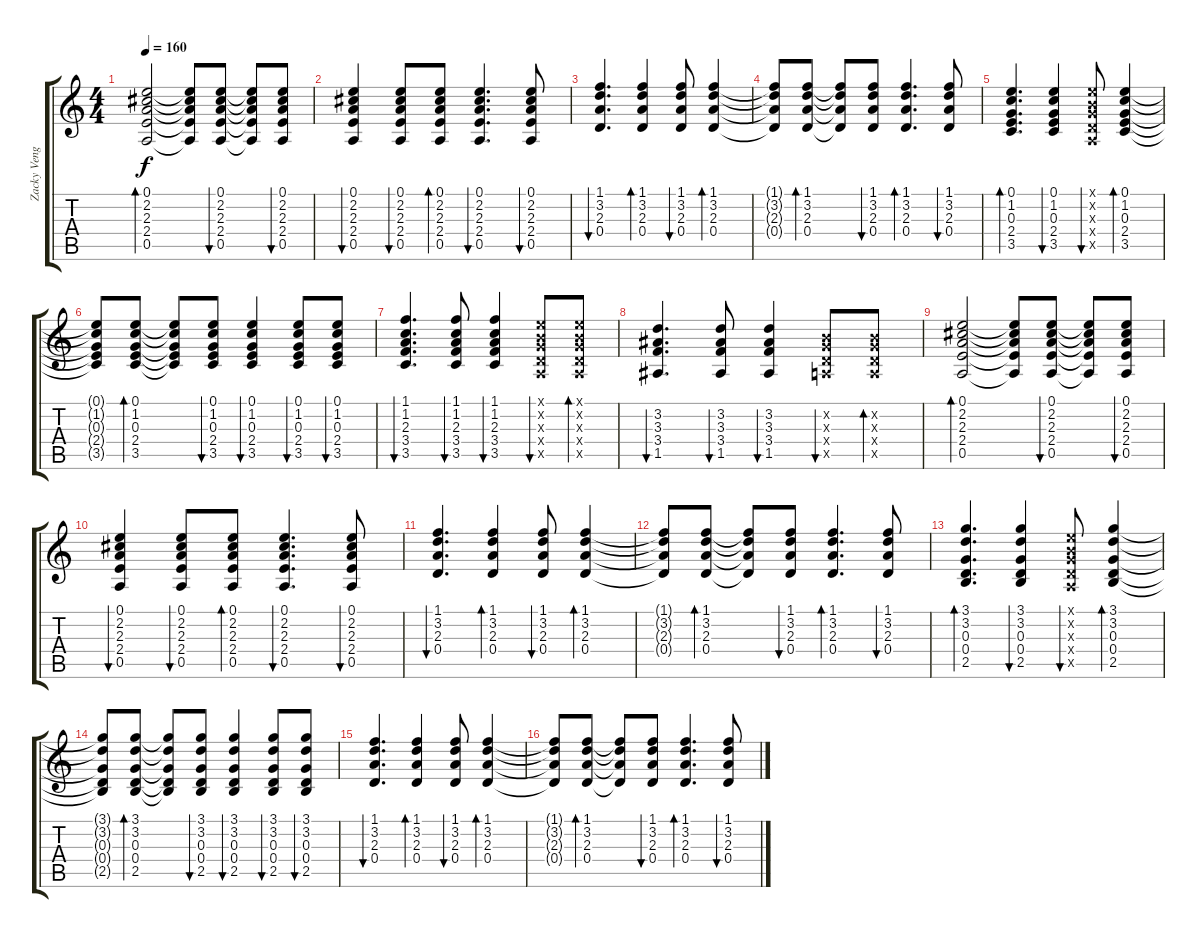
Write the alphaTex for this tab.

\track ("Zacky Vengeance Acoustic" "Zacky Veng") {instrument acousticguitarsteel}
\staff {score tabs}
\tuning (E4 B3 G3 D3 A2 D2) {hide}
\ts (4 4)
\tempo 160
\clef g2
\ks c
(0.1 2.2 2.3 2.4 0.5).2{bd 60 dy f} (0.1{t} 2.2{t} 2.3{t} 2.4{t} 0.5{t}).8 (0.1 2.2 2.3 2.4 0.5).8{bu 60} (0.1{t} 2.2{t} 2.3{t} 2.4{t} 0.5{t}).8 (0.1 2.2 2.3 2.4 0.5).8{bu 60} |
(0.1 2.2 2.3 2.4 0.5).4{bu 60} (0.1 2.2 2.3 2.4 0.5).8{bu 60} (0.1 2.2 2.3 2.4 0.5).8{bd 60} (0.1 2.2 2.3 2.4 0.5).4{d bu 60} (0.1 2.2 2.3 2.4 0.5).8{bu 60} |
(1.1 3.2 2.3 0.4).4{d bu 60} (1.1 3.2 2.3 0.4).4{bd 60} (1.1 3.2 2.3 0.4).8{bu 60} (1.1 3.2 2.3 0.4).4{bd 60} |
(1.1{t} 3.2{t} 2.3{t} 0.4{t}).8 (1.1 3.2 2.3 0.4).8{bd 60} (1.1{t} 3.2{t} 2.3{t} 0.4{t}).8 (1.1 3.2 2.3 0.4).8{bu 60} (1.1 3.2 2.3 0.4).4{d bd 60} (1.1 3.2 2.3 0.4).8{bu 60} |
(0.1 1.2 0.3 2.4 3.5).4{d bd 60} (0.1 1.2 0.3 2.4 3.5).4{bu 60} (0.1{x} 0.2{x} 0.3{x} 0.4{x} 0.5{x}).8{bu 60} (0.1 1.2 0.3 2.4 3.5).4{bd 60} |
(0.1{t} 1.2{t} 0.3{t} 2.4{t} 3.5{t}).8 (0.1 1.2 0.3 2.4 3.5).8{bd 60} (0.1{t} 1.2{t} 0.3{t} 2.4{t} 3.5{t}).8 (0.1 1.2 0.3 2.4 3.5).8{bu 60} (0.1 1.2 0.3 2.4 3.5).4{bu 60} (0.1 1.2 0.3 2.4 3.5).8{bu 60} (0.1 1.2 0.3 2.4 3.5).8{bu 60} |
(1.1 1.2 2.3 3.4 3.5).4{d bu 60} (1.1 1.2 2.3 3.4 3.5).8{bu 60} (1.1 1.2 2.3 3.4 3.5).4{bu 60} (0.1{x} 0.2{x} 0.3{x} 0.4{x} 0.5{x}).8{bu 60} (0.1{x} 0.2{x} 0.3{x} 0.4{x} 0.5{x}).8{bd 60} |
(3.2 3.3 3.4 1.5).4{d bu 60} (3.2 3.3 3.4 1.5).8{bu 60} (3.2 3.3 3.4 1.5).4{bu 60} (0.2{x} 0.3{x} 0.4{x} 0.5{x}).8{bu 60} (0.2{x} 0.3{x} 0.4{x} 0.5{x}).8{bd 60} |
(0.1 2.2 2.3 2.4 0.5).2{bd 60} (0.1{t} 2.2{t} 2.3{t} 2.4{t} 0.5{t}).8 (0.1 2.2 2.3 2.4 0.5).8{bu 60} (0.1{t} 2.2{t} 2.3{t} 2.4{t} 0.5{t}).8 (0.1 2.2 2.3 2.4 0.5).8{bu 60} |
(0.1 2.2 2.3 2.4 0.5).4{bu 60} (0.1 2.2 2.3 2.4 0.5).8{bu 60} (0.1 2.2 2.3 2.4 0.5).8{bd 60} (0.1 2.2 2.3 2.4 0.5).4{d bu 60} (0.1 2.2 2.3 2.4 0.5).8{bu 60} |
(1.1 3.2 2.3 0.4).4{d bu 60} (1.1 3.2 2.3 0.4).4{bd 60} (1.1 3.2 2.3 0.4).8{bu 60} (1.1 3.2 2.3 0.4).4{bd 60} |
(1.1{t} 3.2{t} 2.3{t} 0.4{t}).8 (1.1 3.2 2.3 0.4).8{bd 60} (1.1{t} 3.2{t} 2.3{t} 0.4{t}).8 (1.1 3.2 2.3 0.4).8{bu 60} (1.1 3.2 2.3 0.4).4{d bd 60} (1.1 3.2 2.3 0.4).8{bu 60} |
(3.1 3.2 0.3 0.4 2.5).4{d bd 60} (3.1 3.2 0.3 0.4 2.5).4{bu 60} (0.1{x} 0.2{x} 0.3{x} 0.4{x} 0.5{x}).8{bu 60} (3.1 3.2 0.3 0.4 2.5).4{bd 60} |
(3.1{t} 3.2{t} 0.3{t} 0.4{t} 2.5{t}).8 (3.1 3.2 0.3 0.4 2.5).8{bd 60} (3.1{t} 3.2{t} 0.3{t} 0.4{t} 2.5{t}).8 (3.1 3.2 0.3 0.4 2.5).8{bu 60} (3.1 3.2 0.3 0.4 2.5).4{bu 60} (3.1 3.2 0.3 0.4 2.5).8{bu 60} (3.1 3.2 0.3 0.4 2.5).8{bu 60} |
(1.1 3.2 2.3 0.4).4{d bu 60} (1.1 3.2 2.3 0.4).4{bd 60} (1.1 3.2 2.3 0.4).8{bu 60} (1.1 3.2 2.3 0.4).4{bd 60} |
(1.1{t} 3.2{t} 2.3{t} 0.4{t}).8 (1.1 3.2 2.3 0.4).8{bd 60} (1.1{t} 3.2{t} 2.3{t} 0.4{t}).8 (1.1 3.2 2.3 0.4).8{bu 60} (1.1 3.2 2.3 0.4).4{d bd 60} (1.1 3.2 2.3 0.4).8{bu 60}
